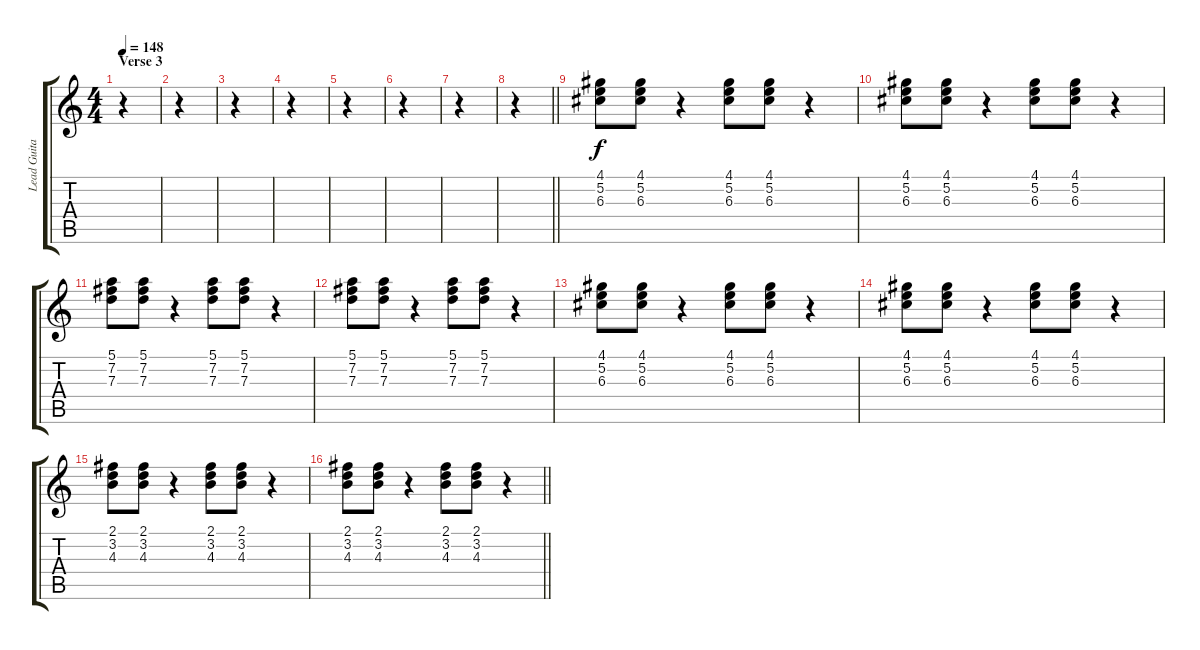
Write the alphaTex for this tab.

\track ("Lead Guitar (Chris Urbanowicz)" "Lead Guita") {instrument overdrivenguitar}
\staff {score tabs}
\tuning (E4 B3 G3 D3 A2 E2) {hide}
\ts (4 4)
\section ("" "Verse 3")
\tempo 148
\clef g2
\ks c
r.4{dy f} |
r.4 |
r.4 |
r.4 |
r.4 |
r.4 |
r.4 |
\barLineRight lightlight
r.4 |
(4.1 5.2 6.3).8 (4.1 5.2 6.3).8 r.4 (4.1 5.2 6.3).8 (4.1 5.2 6.3).8 r.4 |
(4.1 5.2 6.3).8 (4.1 5.2 6.3).8 r.4 (4.1 5.2 6.3).8 (4.1 5.2 6.3).8 r.4 |
(5.1 7.2 7.3).8 (5.1 7.2 7.3).8 r.4 (5.1 7.2 7.3).8 (5.1 7.2 7.3).8 r.4 |
(5.1 7.2 7.3).8 (5.1 7.2 7.3).8 r.4 (5.1 7.2 7.3).8 (5.1 7.2 7.3).8 r.4 |
(4.1 5.2 6.3).8 (4.1 5.2 6.3).8 r.4 (4.1 5.2 6.3).8 (4.1 5.2 6.3).8 r.4 |
(4.1 5.2 6.3).8 (4.1 5.2 6.3).8 r.4 (4.1 5.2 6.3).8 (4.1 5.2 6.3).8 r.4 |
(2.1 3.2 4.3).8 (2.1 3.2 4.3).8 r.4 (2.1 3.2 4.3).8 (2.1 3.2 4.3).8 r.4 |
\barLineRight lightlight
(2.1 3.2 4.3).8 (2.1 3.2 4.3).8 r.4 (2.1 3.2 4.3).8 (2.1 3.2 4.3).8 r.4
